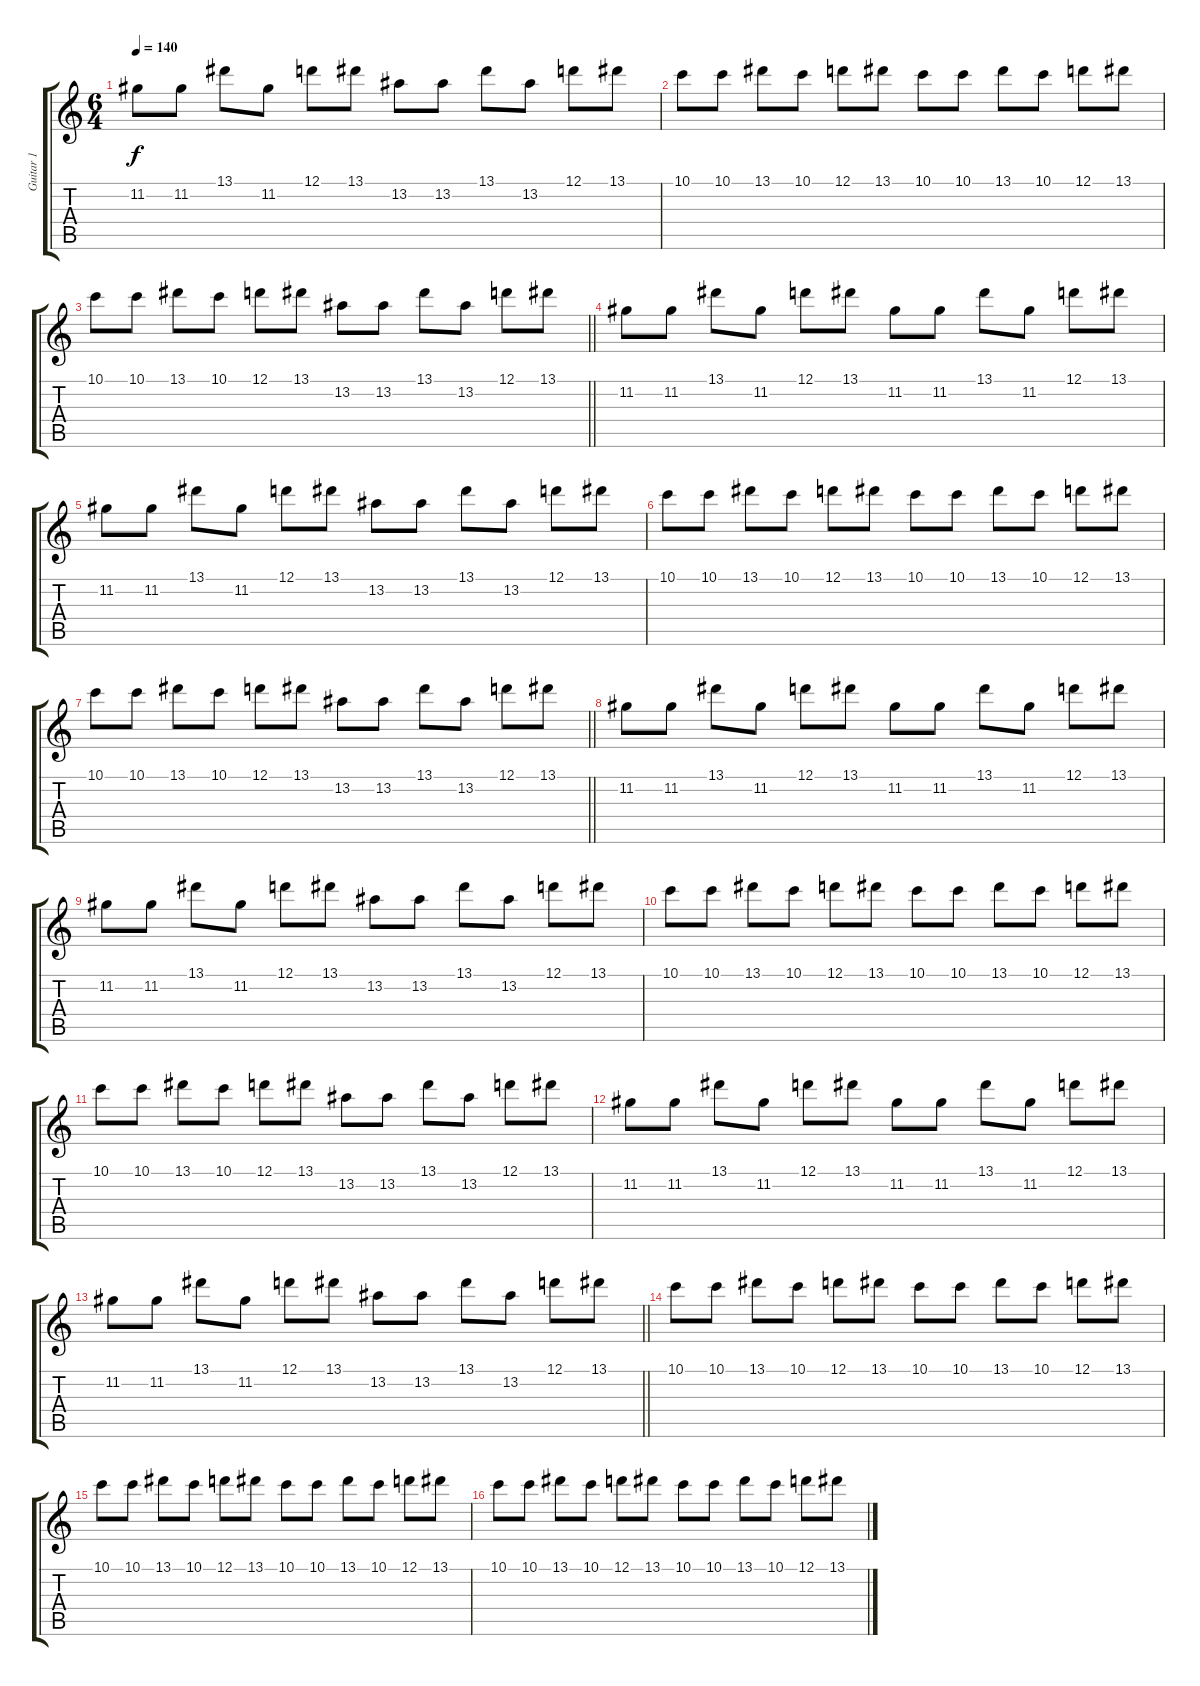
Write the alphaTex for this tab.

\track ("Guitar 1" "Guitar 1") {instrument electricguitarclean}
\staff {score tabs}
\tuning (D4 A3 F3 C3 G2 C2) {hide}
\ts (6 4)
\tempo 140
\clef g2
\ks c
11.2.8{dy f} 11.2.8 13.1.8 11.2.8 12.1.8 13.1.8 13.2.8 13.2.8 13.1.8 13.2.8 12.1.8 13.1.8 |
10.1.8 10.1.8 13.1.8 10.1.8 12.1.8 13.1.8 10.1.8 10.1.8 13.1.8 10.1.8 12.1.8 13.1.8 |
\barLineRight lightlight
10.1.8 10.1.8 13.1.8 10.1.8 12.1.8 13.1.8 13.2.8 13.2.8 13.1.8 13.2.8 12.1.8 13.1.8 |
11.2.8 11.2.8 13.1.8 11.2.8 12.1.8 13.1.8 11.2.8 11.2.8 13.1.8 11.2.8 12.1.8 13.1.8 |
11.2.8 11.2.8 13.1.8 11.2.8 12.1.8 13.1.8 13.2.8 13.2.8 13.1.8 13.2.8 12.1.8 13.1.8 |
10.1.8 10.1.8 13.1.8 10.1.8 12.1.8 13.1.8 10.1.8 10.1.8 13.1.8 10.1.8 12.1.8 13.1.8 |
\barLineRight lightlight
10.1.8 10.1.8 13.1.8 10.1.8 12.1.8 13.1.8 13.2.8 13.2.8 13.1.8 13.2.8 12.1.8 13.1.8 |
11.2.8 11.2.8 13.1.8 11.2.8 12.1.8 13.1.8 11.2.8 11.2.8 13.1.8 11.2.8 12.1.8 13.1.8 |
11.2.8 11.2.8 13.1.8 11.2.8 12.1.8 13.1.8 13.2.8 13.2.8 13.1.8 13.2.8 12.1.8 13.1.8 |
10.1.8 10.1.8 13.1.8 10.1.8 12.1.8 13.1.8 10.1.8 10.1.8 13.1.8 10.1.8 12.1.8 13.1.8 |
10.1.8 10.1.8 13.1.8 10.1.8 12.1.8 13.1.8 13.2.8 13.2.8 13.1.8 13.2.8 12.1.8 13.1.8 |
11.2.8 11.2.8 13.1.8 11.2.8 12.1.8 13.1.8 11.2.8 11.2.8 13.1.8 11.2.8 12.1.8 13.1.8 |
\barLineRight lightlight
11.2.8 11.2.8 13.1.8 11.2.8 12.1.8 13.1.8 13.2.8 13.2.8 13.1.8 13.2.8 12.1.8 13.1.8 |
10.1.8 10.1.8 13.1.8 10.1.8 12.1.8 13.1.8 10.1.8 10.1.8 13.1.8 10.1.8 12.1.8 13.1.8 |
10.1.8 10.1.8 13.1.8 10.1.8 12.1.8 13.1.8 10.1.8 10.1.8 13.1.8 10.1.8 12.1.8 13.1.8 |
10.1.8 10.1.8 13.1.8 10.1.8 12.1.8 13.1.8 10.1.8 10.1.8 13.1.8 10.1.8 12.1.8 13.1.8
